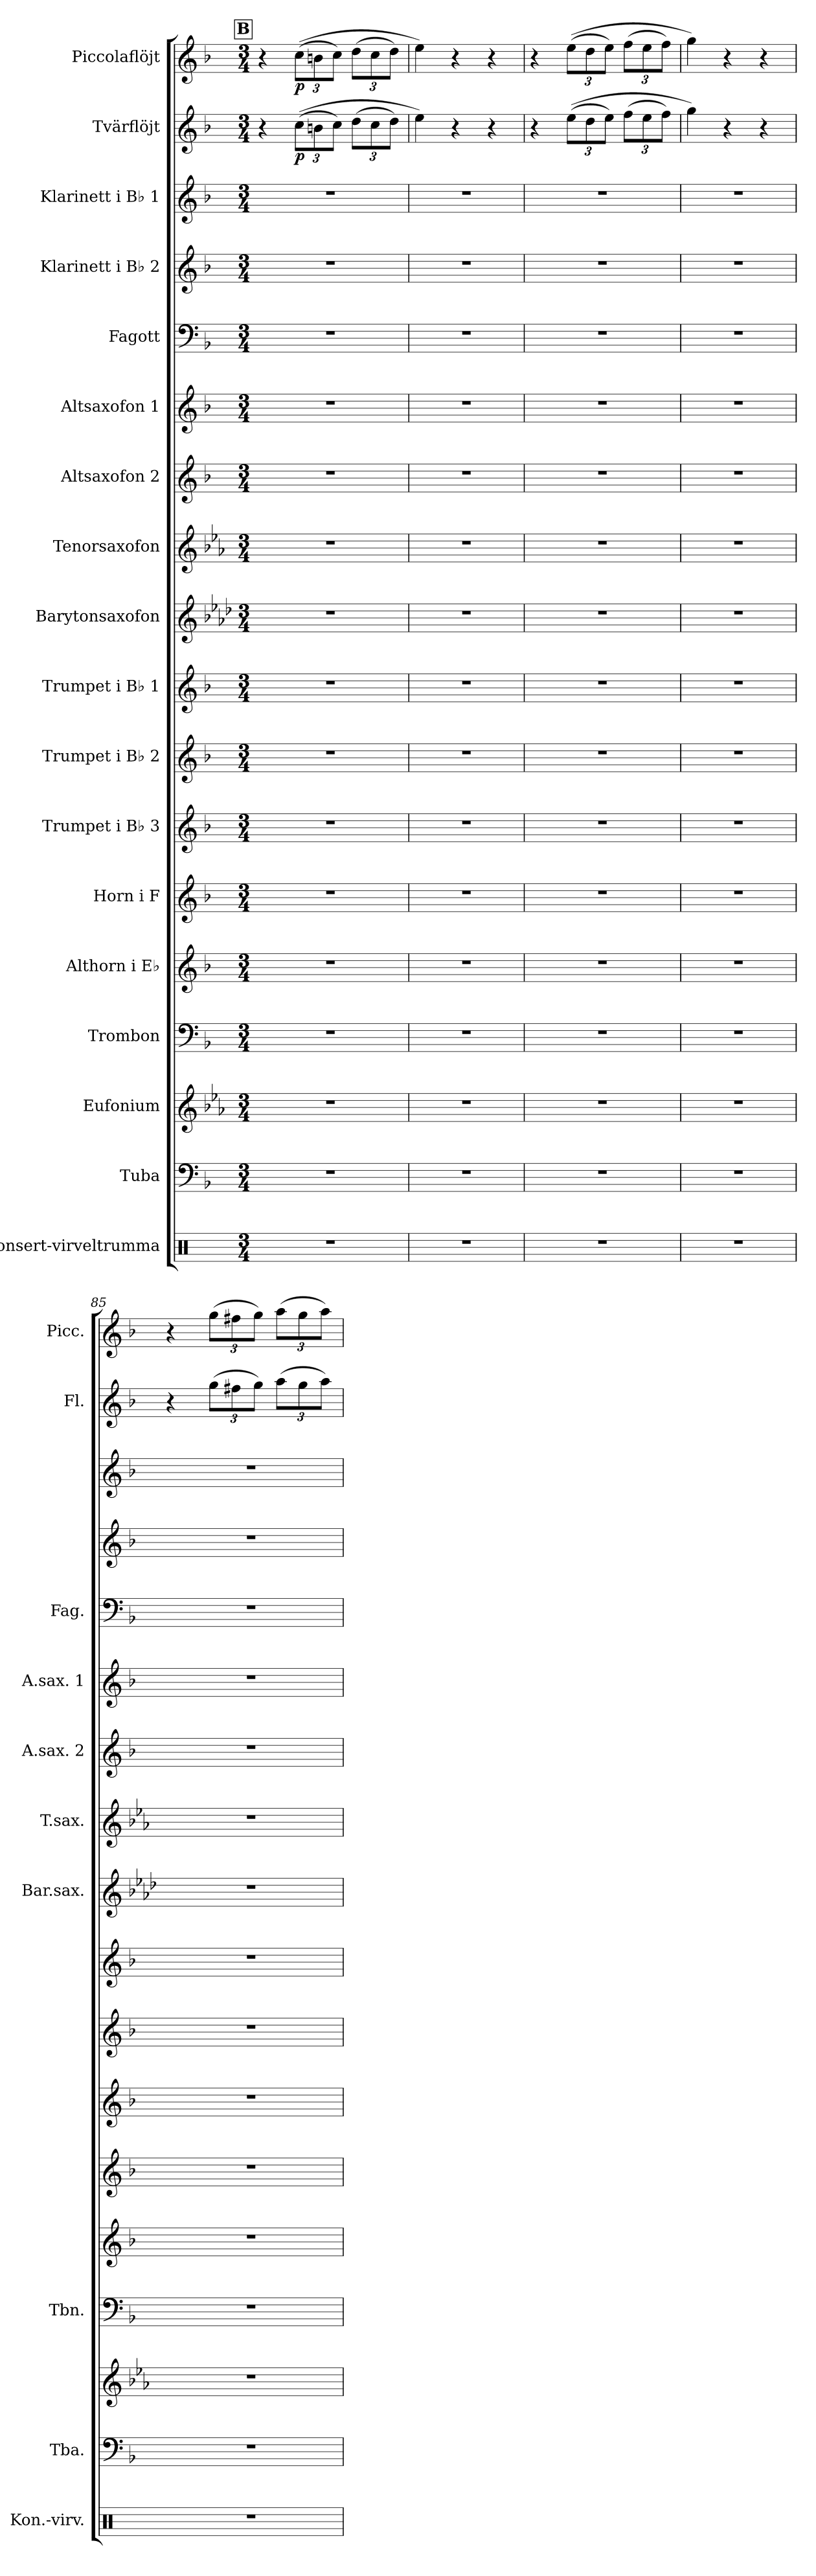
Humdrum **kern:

**kern	**kern	**kern	**kern	**kern	**kern	**kern	**kern	**kern	**kern	**kern	**kern	**kern	**kern	**kern	**kern	**kern	**dynam	**kern	**dynam
*part18	*part17	*part16	*part15	*part14	*part13	*part12	*part11	*part10	*part9	*part8	*part7	*part6	*part5	*part4	*part3	*part2	*part2	*part1	*part1
*staff18	*staff17	*staff16	*staff15	*staff14	*staff13	*staff12	*staff11	*staff10	*staff9	*staff8	*staff7	*staff6	*staff5	*staff4	*staff3	*staff2	*staff2	*staff1	*staff1
*I"Konsert-virveltrumma	*I"Tuba	*I"Eufonium	*I"Trombon	*I"Althorn i E♭	*I"Horn i F	*I"Trumpet i B♭ 3	*I"Trumpet i B♭ 2	*I"Trumpet i B♭ 1	*I"Barytonsaxofon	*I"Tenorsaxofon	*I"Altsaxofon 2	*I"Altsaxofon 1	*I"Fagott	*I"Klarinett i B♭ 2	*I"Klarinett i B♭ 1	*I"Tvärflöjt	*	*I"Piccolaflöjt	*
*I'Kon.-virv.	*I'Tba.	*	*I'Tbn.	*	*	*	*	*	*I'Bar.sax.	*I'T.sax.	*I'A.sax. 2	*I'A.sax. 1	*I'Fag.	*	*	*I'Fl.	*	*I'Picc.	*
*clefX	*clefF4	*clefG2	*clefF4	*clefG2	*clefG2	*clefG2	*clefG2	*clefG2	*clefG2	*clefG2	*clefG2	*clefG2	*clefF4	*clefG2	*clefG2	*clefG2	*	*clefG2	*
*	*	*ITrd8c14	*	*ITrd5c9	*ITrd4c7	*ITrd1c2	*ITrd1c2	*ITrd1c2	*ITrd12c21	*ITrd8c14	*ITrd5c9	*ITrd5c9	*	*ITrd1c2	*ITrd1c2	*	*	*ITrd-7c-12	*
*k[]	*k[b-]	*k[b-e-a-]	*k[b-]	*k[b-e-a-d-]	*k[b-e-]	*k[b-e-a-]	*k[b-e-a-]	*k[b-e-a-]	*k[b-e-a-d-]	*k[b-e-a-]	*k[b-e-a-d-]	*k[b-e-a-d-]	*k[b-]	*k[b-e-a-]	*k[b-e-a-]	*k[b-]	*	*k[b-]	*
*M3/4	*M3/4	*M3/4	*M3/4	*M3/4	*M3/4	*M3/4	*M3/4	*M3/4	*M3/4	*M3/4	*M3/4	*M3/4	*M3/4	*M3/4	*M3/4	*M3/4	*	*M3/4	*
!!LO:REH:place=s1:a:B:fs=14:t=B
=81	=81	=81	=81	=81	=81	=81	=81	=81	=81	=81	=81	=81	=81	=81	=81	=81	=81	=81	=81
2.r	2.r	2.r	2.r	2.r	2.r	2.r	2.r	2.r	2.r	2.r	2.r	2.r	2.r	2.r	2.r	4r	.	4r	.
*	*	*	*	*	*	*	*	*	*	*	*	*	*	*	*	*Xbrackettup	*	*Xbrackettup	*
!	!	!	!	!	!	!	!	!	!	!	!	!	!	!	!	!	!LO:DY:b	!	!LO:DY:b
.	.	.	.	.	.	.	.	.	.	.	.	.	.	.	.	(>(>12cc\L	p	(>(>12ccc\L	p
.	.	.	.	.	.	.	.	.	.	.	.	.	.	.	.	12bn\	.	12bbn\	.
.	.	.	.	.	.	.	.	.	.	.	.	.	.	.	.	12cc\J)	.	12ccc\J)	.
.	.	.	.	.	.	.	.	.	.	.	.	.	.	.	.	(>12dd\L	.	(>12ddd\L	.
.	.	.	.	.	.	.	.	.	.	.	.	.	.	.	.	12cc\	.	12ccc\	.
.	.	.	.	.	.	.	.	.	.	.	.	.	.	.	.	12dd\J)	.	12ddd\J)	.
=82	=82	=82	=82	=82	=82	=82	=82	=82	=82	=82	=82	=82	=82	=82	=82	=82	=82	=82	=82
2.r	2.r	2.r	2.r	2.r	2.r	2.r	2.r	2.r	2.r	2.r	2.r	2.r	2.r	2.r	2.r	4ee\)	.	4eee\)	.
.	.	.	.	.	.	.	.	.	.	.	.	.	.	.	.	4r	.	4r	.
.	.	.	.	.	.	.	.	.	.	.	.	.	.	.	.	4r	.	4r	.
!!LO:PB:g=z
=83	=83	=83	=83	=83	=83	=83	=83	=83	=83	=83	=83	=83	=83	=83	=83	=83	=83	=83	=83
2.r	2.r	2.r	2.r	2.r	2.r	2.r	2.r	2.r	2.r	2.r	2.r	2.r	2.r	2.r	2.r	4r	.	4r	.
.	.	.	.	.	.	.	.	.	.	.	.	.	.	.	.	(>(>12ee\L	.	(>(>12eee\L	.
.	.	.	.	.	.	.	.	.	.	.	.	.	.	.	.	12dd\	.	12ddd\	.
.	.	.	.	.	.	.	.	.	.	.	.	.	.	.	.	12ee\J)	.	12eee\J)	.
.	.	.	.	.	.	.	.	.	.	.	.	.	.	.	.	(>12ff\L	.	(>12fff\L	.
.	.	.	.	.	.	.	.	.	.	.	.	.	.	.	.	12ee\	.	12eee\	.
.	.	.	.	.	.	.	.	.	.	.	.	.	.	.	.	12ff\J)	.	12fff\J)	.
=84	=84	=84	=84	=84	=84	=84	=84	=84	=84	=84	=84	=84	=84	=84	=84	=84	=84	=84	=84
2.r	2.r	2.r	2.r	2.r	2.r	2.r	2.r	2.r	2.r	2.r	2.r	2.r	2.r	2.r	2.r	4gg\)	.	4ggg\)	.
.	.	.	.	.	.	.	.	.	.	.	.	.	.	.	.	4r	.	4r	.
.	.	.	.	.	.	.	.	.	.	.	.	.	.	.	.	4r	.	4r	.
=85	=85	=85	=85	=85	=85	=85	=85	=85	=85	=85	=85	=85	=85	=85	=85	=85	=85	=85	=85
2.r	2.r	2.r	2.r	2.r	2.r	2.r	2.r	2.r	2.r	2.r	2.r	2.r	2.r	2.r	2.r	4r	.	4r	.
.	.	.	.	.	.	.	.	.	.	.	.	.	.	.	.	(>12gg\L	.	(>12ggg\L	.
.	.	.	.	.	.	.	.	.	.	.	.	.	.	.	.	12ff#X\	.	12fff#X\	.
.	.	.	.	.	.	.	.	.	.	.	.	.	.	.	.	12gg\J)	.	12ggg\J)	.
.	.	.	.	.	.	.	.	.	.	.	.	.	.	.	.	(>12aa\L	.	(>12aaa\L	.
.	.	.	.	.	.	.	.	.	.	.	.	.	.	.	.	12gg\	.	12ggg\	.
.	.	.	.	.	.	.	.	.	.	.	.	.	.	.	.	12aa\J)	.	12aaa\J)	.
=	=	=	=	=	=	=	=	=	=	=	=	=	=	=	=	=	=	=	=
*-	*-	*-	*-	*-	*-	*-	*-	*-	*-	*-	*-	*-	*-	*-	*-	*-	*-	*-	*-
